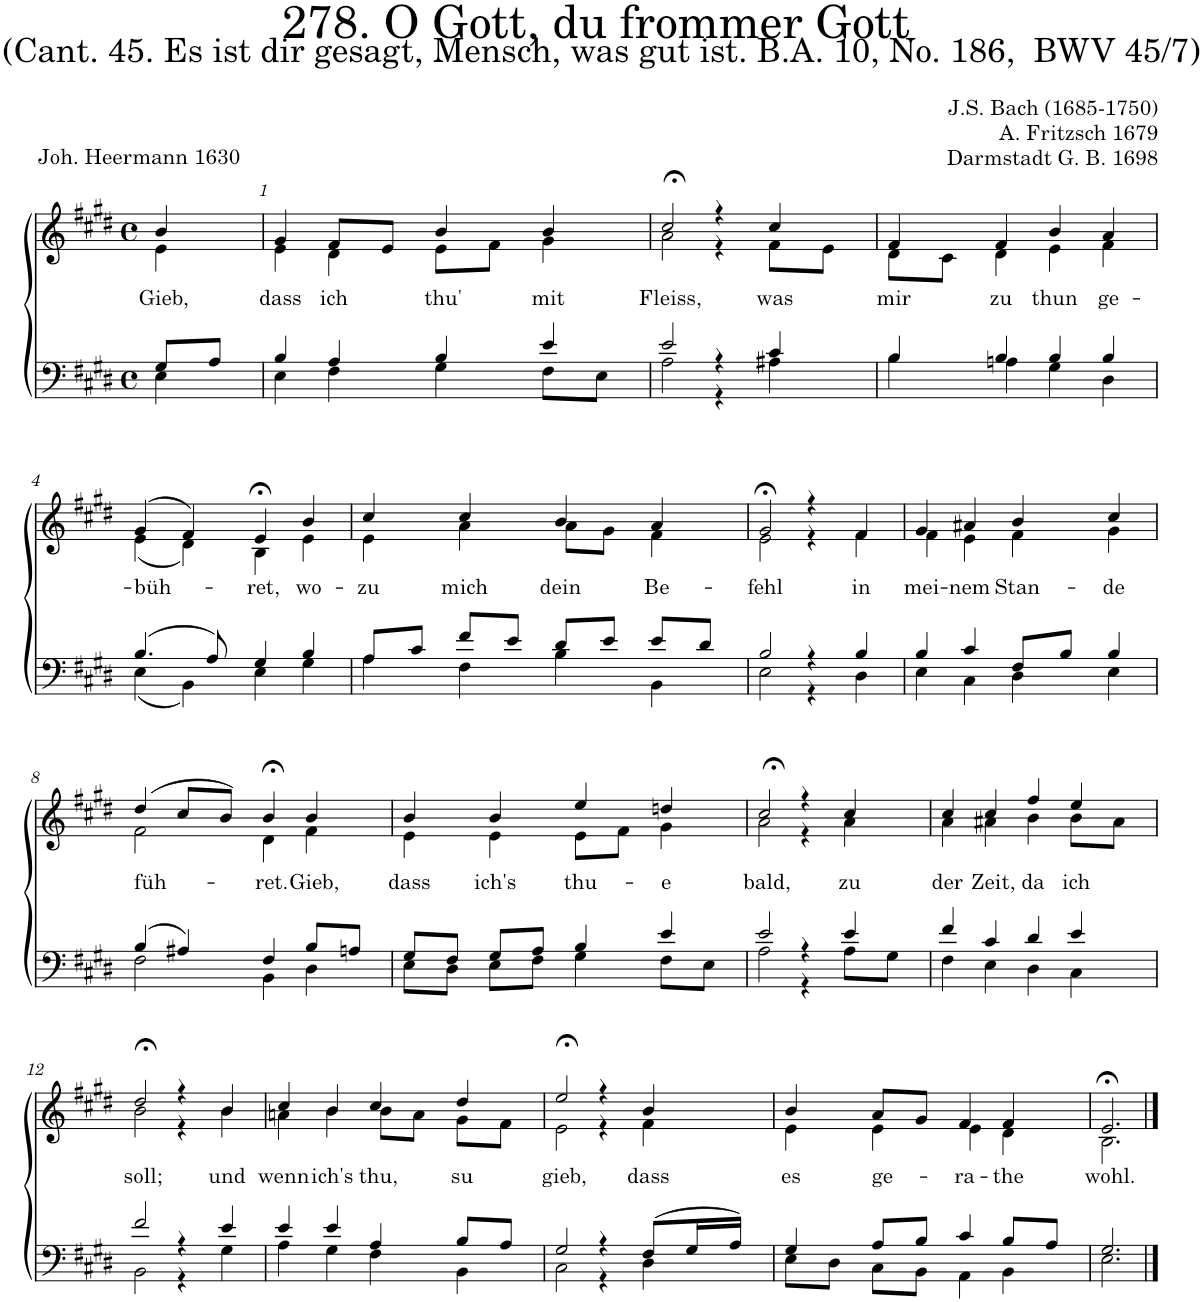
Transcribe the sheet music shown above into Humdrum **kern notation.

**kern	**kern	**text
*part2	*part1	*part1
*staff2	*staff1	*staff1
*I"Tenor/Bass	*I"Soprano/Alto	*
*clefF4	*clefG2	*
*k[f#c#g#d#]	*k[f#c#g#d#]	*
*M4/4	*M4/4	*
*met(c)	*met(c)	*
=	=	=
*^	*	*
!	!	!	!LO:LY:b
*	*	*^	*
8G#/L	4E\	4b/	4e\	Gieb,
8A/J	.	.	.	.
=1	=1	=1	=1	=1
!	!	!	!	!LO:LY:b
4B/	4E\	4g#/	4e\	dass
!	!	!	!	!LO:LY:b
4A/	4F#\	8f#/L	4d#\	ich
.	.	8e/J	.	.
!	!	!	!	!LO:LY:b
4B/	4G#\	4b/	8e\L	thu'
.	.	.	8f#\J	.
!	!	!	!	!LO:LY:b
4e/	8F#\L	4b/	4g#\	mit
.	8E\J	.	.	.
=2	=2	=2	=2	=2
!	!	!	!	!LO:LY:b
2e/	2A\	2cc#;</	2a\	Fleiss,
4r	4r	4r	4r	.
!	!	!	!	!LO:LY:b
4c#/	4A#X\	4cc#/	8f#\L	was
.	.	.	8e\J	.
=3	=3	=3	=3	=3
!	!	!	!	!LO:LY:b
4B/	4B\	4f#/	8d#\L	mir
.	.	.	8c#\J	.
!	!	!	!	!LO:LY:b
4B/	4An\	4f#/	4d#\	zu
!	!	!	!	!LO:LY:b
4B/	4G#\	4b/	4e\	thun
!	!	!	!	!LO:LY:b
4B/	4D#\	4a/	4f#\	ge-
!!LO:LB:g=z	!!
=4	=4	=4	=4	=4
!	!	!	!	!LO:LY:b
(4.B/	(4E\	(4g#/	(4e\	-büh-
.	4BB\)	4f#/)	4d#\)	.
8A/)	.	.	.	.
!	!	!	!	!LO:LY:b
4G#/	4E\	4e;<,/	4B\	-ret,
!	!	!	!	!LO:LY:b
4B/	4G#\	4b/	4e\	wo-
=5	=5	=5	=5	=5
!	!	!	!	!LO:LY:b
8A/L	4A\	4cc#/	4e\	-zu
8c#/J	.	.	.	.
!	!	!	!	!LO:LY:b
8f#/L	4F#\	4cc#/	4a\	mich
8e/J	.	.	.	.
!	!	!	!	!LO:LY:b
8d#/L	4B\	4b/	8a\L	dein
8e/J	.	.	8g#\J	.
!	!	!	!	!LO:LY:b
8e/L	4BB\	4a/	4f#\	Be-
8d#/J	.	.	.	.
=6	=6	=6	=6	=6
!	!	!	!	!LO:LY:b
2B/	2E\	2g#;</	2e\	-fehl
4r	4r	4r	4r	.
!	!	!	!	!LO:LY:b
4B/	4D#\	4f#/	4f#\	in
=7	=7	=7	=7	=7
!	!	!	!	!LO:LY:b
4B/	4E\	4g#/	4f#\	mei-
!	!	!	!	!LO:LY:b
4c#/	4C#\	4a#X/	4e\	-nem
!	!	!	!	!LO:LY:b
8F#/L	4D#\	4b/	4f#\	Stan-
8B/J	.	.	.	.
!	!	!	!	!LO:LY:b
4B/	4E\	4cc#/	4g#\	-de
!!LO:LB:g=z	!!
=8	=8	=8	=8	=8
!	!	!	!	!LO:LY:b
(4B/	2F#\	(4dd#/	2f#\	füh-
4A#X/)	.	8cc#/L	.	.
.	.	8b/J)	.	.
!	!	!	!	!LO:LY:b
4F#/	4BB\	4b;<,/	4d#\	-ret.
!	!	!	!	!LO:LY:b
8B/L	4D#\	4b/	4f#\	Gieb,
8An/J	.	.	.	.
=9	=9	=9	=9	=9
!	!	!	!	!LO:LY:b
8G#/L	8E\L	4b/	4e\	dass
8F#/J	8D#\J	.	.	.
!	!	!	!	!LO:LY:b
8G#/L	8E\L	4b/	4e\	ich's
8A/J	8F#\J	.	.	.
!	!	!	!	!LO:LY:b
4B/	4G#\	4ee/	8e\L	thu-
.	.	.	8f#\J	.
!	!	!	!	!LO:LY:b
4e/	8F#\L	4ddn/	4g#\	-e
.	8E\J	.	.	.
=10	=10	=10	=10	=10
!	!	!	!	!LO:LY:b
2e/	2A\	2cc#;</	2a\	bald,
4r	4r	4r	4r	.
!	!	!	!	!LO:LY:b
4e/	8A\L	4cc#/	4a\	zu
.	8G#\J	.	.	.
=11	=11	=11	=11	=11
!	!	!	!	!LO:LY:b
4f#/	4F#\	4cc#/	4a\	der
!	!	!	!	!LO:LY:b
4c#/	4E\	4cc#/	4a#X\	Zeit,
!	!	!	!	!LO:LY:b
4d#/	4D#\	4ff#/	4b\	da
!	!	!	!	!LO:LY:b
4e/	4C#\	4ee/	8b\L	ich
.	.	.	8a#\J	.
!!LO:LB:g=z	!!
=12	=12	=12	=12	=12
!	!	!	!	!LO:LY:b
2f#/	2BB\	2dd#;</	2b\	soll;
4r	4r	4r	4r	.
!	!	!	!	!LO:LY:b
4e/	4G#\	4b/	4b\	und
=13	=13	=13	=13	=13
!	!	!	!	!LO:LY:b
4e/	4A\	4cc#;</	4an\	wenn
!	!	!	!	!LO:LY:b
4e/	4G#\	4b/	4b\	ich's
!	!	!	!	!LO:LY:b
4A/	4F#\	4cc#/	8b\L	thu,
.	.	.	8a\J	.
!	!	!	!	!LO:LY:b
8B/L	4BB\	4dd#/	8g#\L	su
8A/J	.	.	8f#\J	.
=14	=14	=14	=14	=14
!	!	!	!	!LO:LY:b
2G#/	2C#\	2ee;</	2e\	gieb,
4r	4r	4r	4r	.
!	!	!	!	!LO:LY:b
(8F#/L	4D#\	4b/	4f#\	dass
16G#/L	.	.	.	.
16A/JJ)	.	.	.	.
=15	=15	=15	=15	=15
!	!	!	!	!LO:LY:b
4G#/	8E\L	4b/	4e\	es
.	8D#\J	.	.	.
!	!	!	!	!LO:LY:b
8A/L	8C#\L	8a/L	4e\	ge-
8B/J	8BB\J	8g#/J	.	.
!	!	!	!	!LO:LY:b
4c#/	4AA\	4f#/	4e\	-ra-
!	!	!	!	!LO:LY:b
8B/L	4BB\	4f#/	4d#\	-the
8A/J	.	.	.	.
=16	=16	=16	=16	=16
!	!	!	!	!LO:LY:b
2.G#/	2.E\	2.e;</	2.B\	wohl.
*v	*v	*	*	*
*	*v	*v	*
==	==	==
*-	*-	*-
